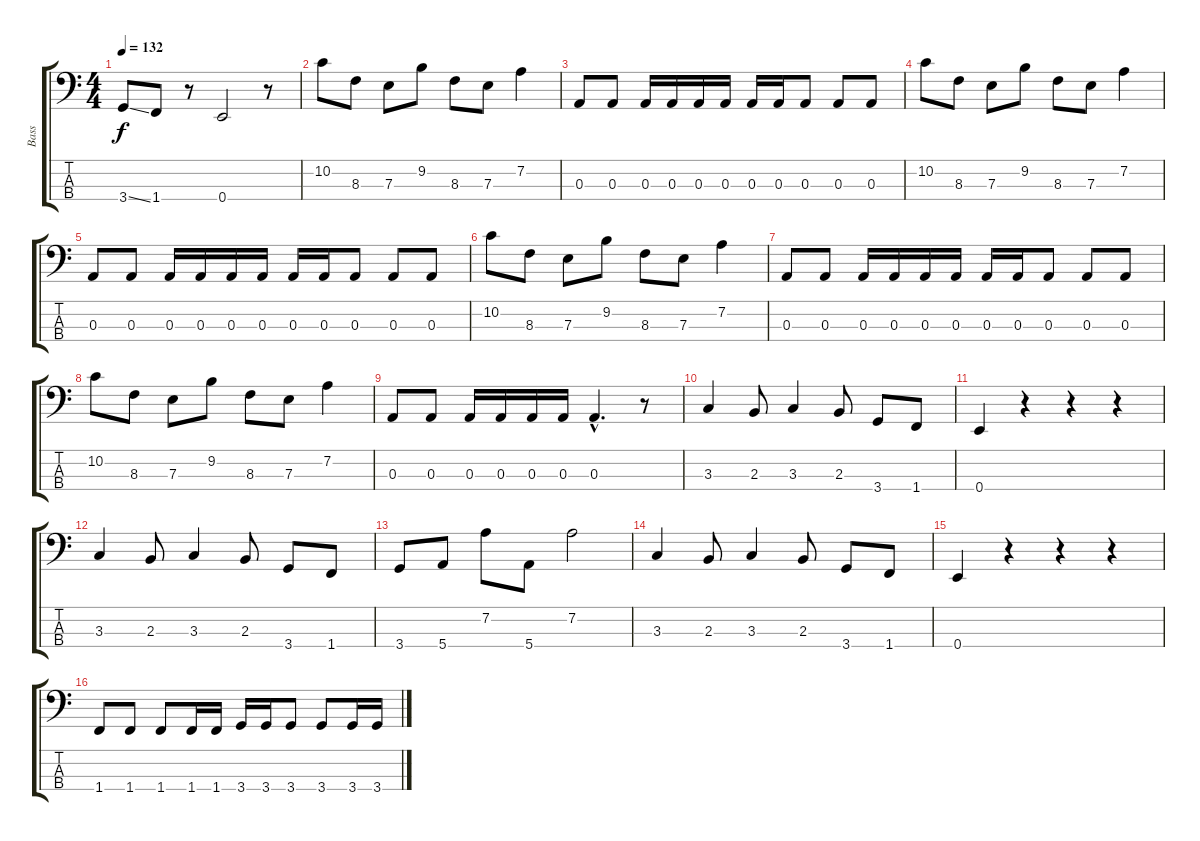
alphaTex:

\track ("Bass" "Bass") {instrument slapbass1}
\staff {score tabs}
\tuning (G2 D2 A1 E1) {hide}
\ts (4 4)
\tempo 132
\clef f4
\ks c
3.4{ss}.8{dy f} 1.4.8 r.8 0.4.2 r.8 |
10.2.8 8.3.8 7.3.8 9.2.8 8.3.8 7.3.8 7.2.4 |
0.3.8 0.3.8 0.3.16 0.3.16 0.3.16 0.3.16 0.3.16 0.3.16 0.3.8 0.3.8 0.3.8 |
10.2.8 8.3.8 7.3.8 9.2.8 8.3.8 7.3.8 7.2.4 |
0.3.8 0.3.8 0.3.16 0.3.16 0.3.16 0.3.16 0.3.16 0.3.16 0.3.8 0.3.8 0.3.8 |
10.2.8 8.3.8 7.3.8 9.2.8 8.3.8 7.3.8 7.2.4 |
0.3.8 0.3.8 0.3.16 0.3.16 0.3.16 0.3.16 0.3.16 0.3.16 0.3.8 0.3.8 0.3.8 |
10.2.8 8.3.8 7.3.8 9.2.8 8.3.8 7.3.8 7.2.4 |
0.3.8 0.3.8 0.3.16 0.3.16 0.3.16 0.3.16 0.3{hac}.4{d} r.8 |
3.3.4 2.3.8 3.3.4 2.3.8 3.4.8 1.4.8 |
0.4.4 r.4 r.4 r.4 |
3.3.4 2.3.8 3.3.4 2.3.8 3.4.8 1.4.8 |
3.4.8 5.4.8 7.2.8 5.4.8 7.2.2 |
3.3.4 2.3.8 3.3.4 2.3.8 3.4.8 1.4.8 |
0.4.4 r.4 r.4 r.4 |
1.4.8 1.4.8 1.4.8 1.4.16 1.4.16 3.4.16 3.4.16 3.4.8 3.4.8 3.4.16 3.4.16
